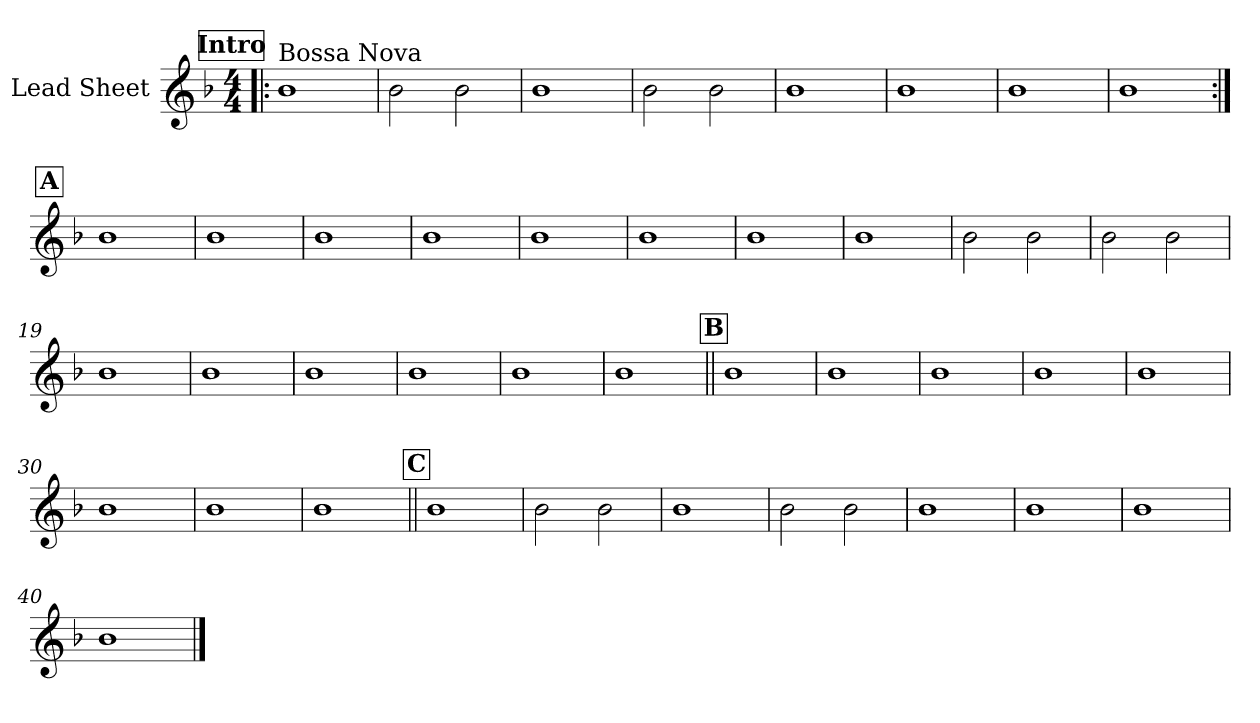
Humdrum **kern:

**kern
*part1
*staff1
*I"Lead Sheet
*clefG2
*k[b-]
*d:
*M4/4
!!LO:REH:place=s1:a:fs=14:t=Intro
=1!|:
!LO:TX:a:t=Bossa Nova
1b-
=2
2b-\
2b-\
=3
1b-
=4
2b-\
2b-\
!!LO:LB:g=z
=5
1b-
=6
1b-
=7
1b-
=8
1b-
!!LO:LB:g=z
!!LO:REH:place=s1:a:fs=14:t=A
=9:|!
1b-
=10
1b-
=11
1b-
=12
1b-
!!LO:LB:g=z
=13
1b-
=14
1b-
=15
1b-
=16
1b-
!!LO:LB:g=z
=17
2b-\
2b-\
=18
2b-\
2b-\
=19
1b-
=20
1b-
!!LO:LB:g=z
=21
1b-
=22
1b-
=23
1b-
=24
1b-
!!LO:LB:g=z
!!LO:REH:place=s1:a:fs=14:t=B
=25||
1b-
=26
1b-
=27
1b-
=28
1b-
!!LO:LB:g=z
=29
1b-
=30
1b-
=31
1b-
=32
1b-
!!LO:LB:g=z
!!LO:REH:place=s1:a:fs=14:t=C
=33||
1b-
=34
2b-\
2b-\
=35
1b-
=36
2b-\
2b-\
!!LO:LB:g=z
=37
1b-
=38
1b-
=39
1b-
=40
1b-
==
*-
